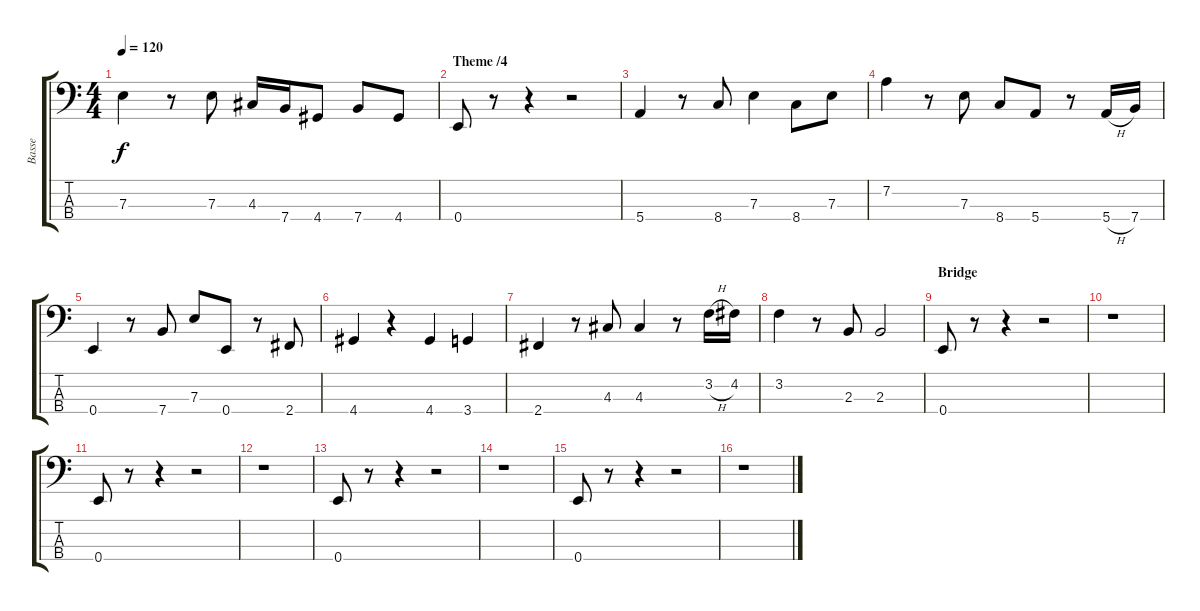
\track ("Basse" "Basse") {instrument electricbassfinger}
\staff {score tabs}
\tuning (G2 D2 A1 E1) {hide}
\ts (4 4)
\tempo 120
\clef f4
\ks c
7.3.4{dy f} r.8 7.3.8 4.3.16 7.4.16 4.4.8 7.4.8 4.4.8 |
\section ("" "Theme /4")
0.4.8 r.8 r.4 r.2 |
5.4.4 r.8 8.4.8 7.3.4 8.4.8 7.3.8 |
7.2.4 r.8 7.3.8 8.4.8 5.4.8 r.8 5.4{h}.16 7.4.16 |
0.4.4 r.8 7.4.8 7.3.8 0.4.8 r.8 2.4.8 |
4.4.4 r.4 4.4.4 3.4.4 |
2.4.4 r.8 4.3.8 4.3.4 r.8 3.2{h}.16 4.2.16 |
3.2.4 r.8 2.3.8 2.3.2 |
\section ("" "Bridge")
0.4.8 r.8 r.4 r.2 |
r.1 |
0.4.8 r.8 r.4 r.2 |
r.1 |
0.4.8 r.8 r.4 r.2 |
r.1 |
0.4.8 r.8 r.4 r.2 |
r.1
